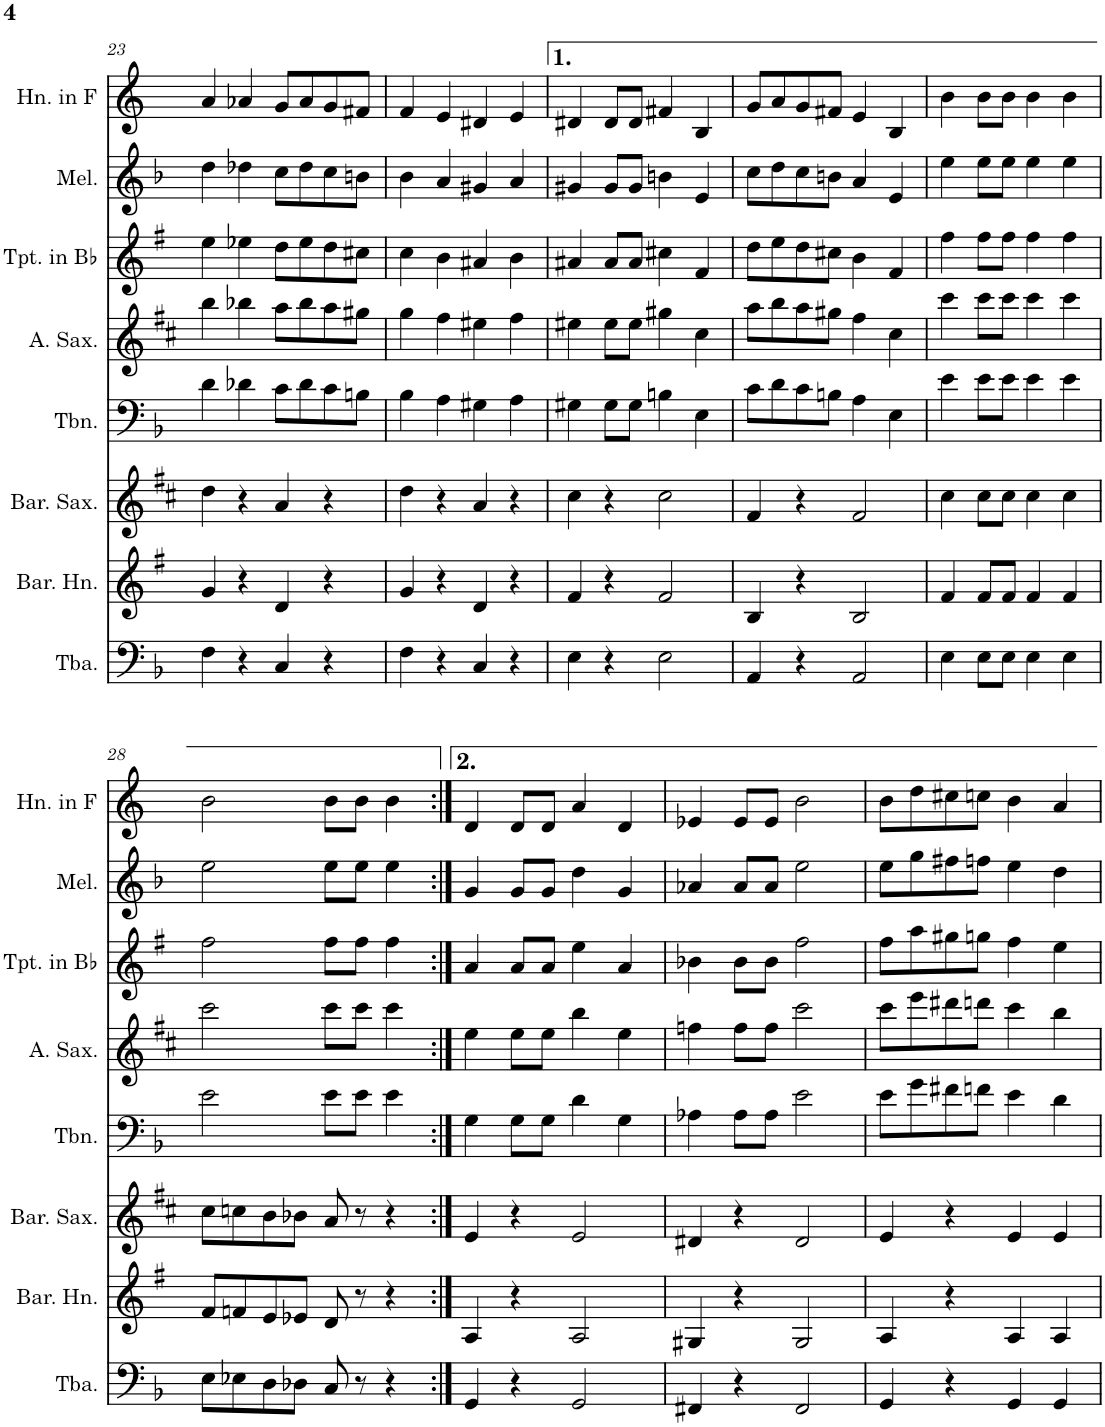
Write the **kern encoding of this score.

**kern	**kern	**kern	**kern	**kern	**kern	**kern	**kern
*part8	*part7	*part6	*part5	*part4	*part3	*part2	*part1
*staff8	*staff7	*staff6	*staff5	*staff4	*staff3	*staff2	*staff1
*I"Tuba	*I"Baritone Horn	*I"Baritone Saxophone	*I"Trombone	*I"Alto Saxophone	*I"Trumpet in Bb	*I"Melodica	*I"Horn in F
*I'Tba.	*I'Bar. Hn.	*I'Bar. Sax.	*I'Tbn.	*I'A. Sax.	*I'Tpt. in Bb	*I'Mel.	*I'Hn. in F
!!LO:PB:g=z
*clefF4	*clefG2	*clefG2	*clefF4	*clefG2	*clefG2	*clefG2	*clefG2
*	*Trd8c14	*Trd12c21	*	*Trd5c9	*Trd1c2	*	*Trd4c7
*k[b-]	*k[f#]	*k[f#c#]	*k[b-]	*k[f#c#]	*k[f#]	*k[b-]	*k[]
*M2/2	*M2/2	*M2/2	*M2/2	*M2/2	*M2/2	*M2/2	*M2/2
*met(c|)	*met(c|)	*met(c|)	*met(c|)	*met(c|)	*met(c|)	*met(c|)	*met(c|)
=23	=23	=23	=23	=23	=23	=23	=23
4F\	4g/	4dd\	4d\	4bb\	4ee\	4dd\	4a/
4r	4r	4r	4d-X\	4bb-X\	4ee-X\	4dd-X\	4a-X/
4C/	4d/	4a/	8c\L	8aa\L	8dd\L	8cc\L	8g/L
.	.	.	8d-\	8bb-\	8ee-\	8dd-\	8a-/
4r	4r	4r	8c\	8aa\	8dd\	8cc\	8g/
.	.	.	8Bn\J	8gg#X\J	8cc#X\J	8bn\J	8f#X/J
=24	=24	=24	=24	=24	=24	=24	=24
4F\	4g/	4dd\	4B-\	4gg\	4cc\	4b-\	4f/
4r	4r	4r	4A\	4ff#\	4b\	4a/	4e/
4C/	4d/	4a/	4G#X\	4ee#X\	4a#X/	4g#X/	4d#X/
4r	4r	4r	4A\	4ff#\	4b\	4a/	4e/
=25	=25	=25	=25	=25	=25	=25	=25
4E\	4f#/	4cc#\	4G#X\	4ee#X\	4a#X/	4g#X/	4d#X/
4r	4r	4r	8G#\L	8ee#\L	8a#/L	8g#/L	8d#/L
.	.	.	8G#\J	8ee#\J	8a#/J	8g#/J	8d#/J
2E\	2f#/	2cc#\	4Bn\	4gg#X\	4cc#X\	4bn\	4f#X/
.	.	.	4E\	4cc#\	4f#/	4e/	4B/
=26	=26	=26	=26	=26	=26	=26	=26
4AA/	4B/	4f#/	8c\L	8aa\L	8dd\L	8cc\L	8g/L
.	.	.	8d\	8bb\	8ee\	8dd\	8a/
4r	4r	4r	8c\	8aa\	8dd\	8cc\	8g/
.	.	.	8Bn\J	8gg#X\J	8cc#X\J	8bn\J	8f#X/J
2AA/	2B/	2f#/	4A\	4ff#\	4b\	4a/	4e/
.	.	.	4E\	4cc#\	4f#/	4e/	4B/
=27	=27	=27	=27	=27	=27	=27	=27
4E\	4f#/	4cc#\	4e\	4ccc#\	4ff#\	4ee\	4b\
8E\L	8f#/L	8cc#\L	8e\L	8ccc#\L	8ff#\L	8ee\L	8b\L
8E\J	8f#/J	8cc#\J	8e\J	8ccc#\J	8ff#\J	8ee\J	8b\J
4E\	4f#/	4cc#\	4e\	4ccc#\	4ff#\	4ee\	4b\
4E\	4f#/	4cc#\	4e\	4ccc#\	4ff#\	4ee\	4b\
!!LO:LB:g=z
=28	=28	=28	=28	=28	=28	=28	=28
8E\L	8f#/L	8cc#\L	2e\	2ccc#\	2ff#\	2ee\	2b\
8E-X\	8fn/	8ccn\	.	.	.	.	.
8D\	8e/	8b\	.	.	.	.	.
8D-X\J	8e-X/J	8b-X\J	.	.	.	.	.
8C/	8d/	8a/	8e\L	8ccc#\L	8ff#\L	8ee\L	8b\L
8r	8r	8r	8e\J	8ccc#\J	8ff#\J	8ee\J	8b\J
4r	4r	4r	4e\	4ccc#\	4ff#\	4ee\	4b\
=29:|!	=29:|!	=29:|!	=29:|!	=29:|!	=29:|!	=29:|!	=29:|!
4GG/	4A/	4e/	4G\	4ee\	4a/	4g/	4d/
4r	4r	4r	8G\L	8ee\L	8a/L	8g/L	8d/L
.	.	.	8G\J	8ee\J	8a/J	8g/J	8d/J
2GG/	2A/	2e/	4d\	4bb\	4ee\	4dd\	4a/
.	.	.	4G\	4ee\	4a/	4g/	4d/
=30	=30	=30	=30	=30	=30	=30	=30
4FF#X/	4G#X/	4d#X/	4A-X\	4ffn\	4b-X\	4a-X/	4e-X/
4r	4r	4r	8A-\L	8ff\L	8b-\L	8a-/L	8e-/L
.	.	.	8A-\J	8ff\J	8b-\J	8a-/J	8e-/J
2FF#/	2G#/	2d#/	2e\	2ccc#\	2ff#\	2ee\	2b\
=31	=31	=31	=31	=31	=31	=31	=31
4GG/	4A/	4e/	8e\L	8ccc#\L	8ff#\L	8ee\L	8b\L
.	.	.	8g\	8eee\	8aa\	8gg\	8dd\
4r	4r	4r	8f#X\	8ddd#X\	8gg#X\	8ff#X\	8cc#X\
.	.	.	8fn\J	8dddn\J	8ggn\J	8ffn\J	8ccn\J
4GG/	4A/	4e/	4e\	4ccc#\	4ff#\	4ee\	4b\
4GG/	4A/	4e/	4d\	4bb\	4ee\	4dd\	4a/
=	=	=	=	=	=	=	=
*-	*-	*-	*-	*-	*-	*-	*-
